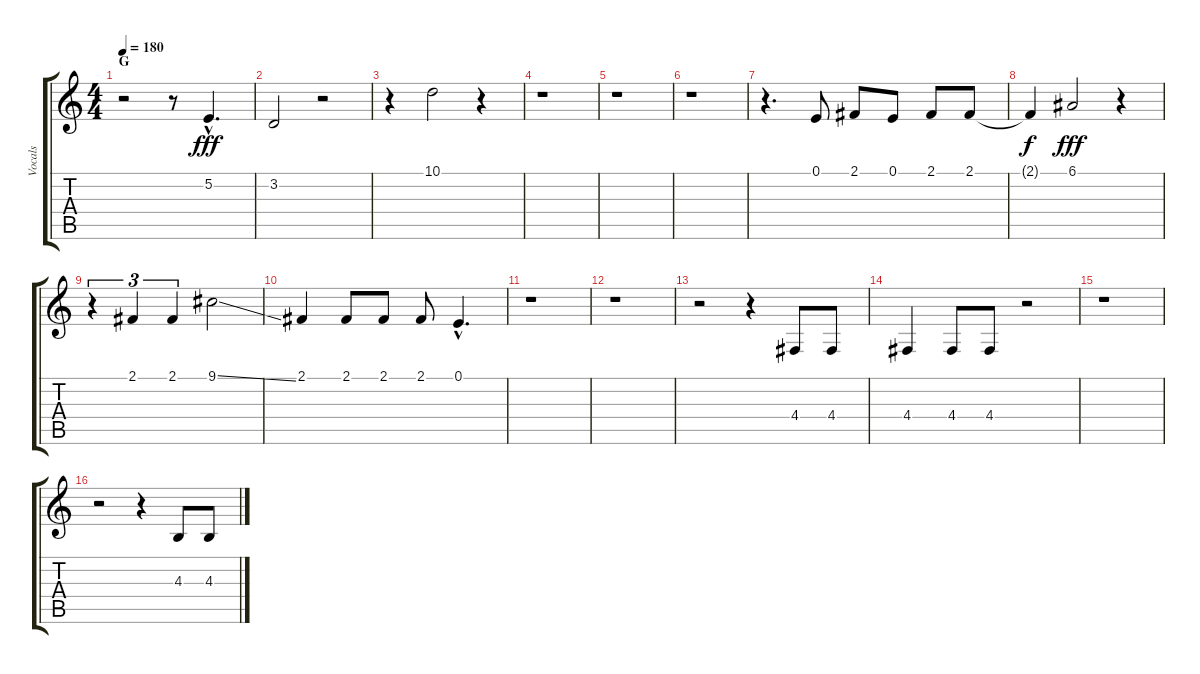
\track ("Vocals" "Vocals") {instrument lead6voice}
\staff {score tabs}
\tuning (E4 B3 G3 D3 A2 E2) {hide}
\ts (4 4)
\section ("" "G")
\tempo 180
\clef g2
\ks c
r.2{dy fff} r.8 5.2{hac}.4{d} |
3.2.2 r.2 |
r.4 10.1.2 r.4 |
r.1 |
r.1 |
r.1 |
r.4{d} 0.1.8 2.1.8 0.1.8 2.1.8 2.1.8 |
2.1{t}.4{dy f} 6.1.2{dy fff} r.4 |
r.4{tu (3 2)} 2.1.4{tu (3 2)} 2.1.4{tu (3 2)} 9.1{ss}.2 |
2.1.4 2.1.8 2.1.8 2.1.8 0.1{hac}.4{d} |
r.1 |
r.1 |
r.2 r.4 4.4.8 4.4.8 |
4.4.4 4.4.8 4.4.8 r.2 |
r.1 |
r.2 r.4 4.3.8 4.3.8
